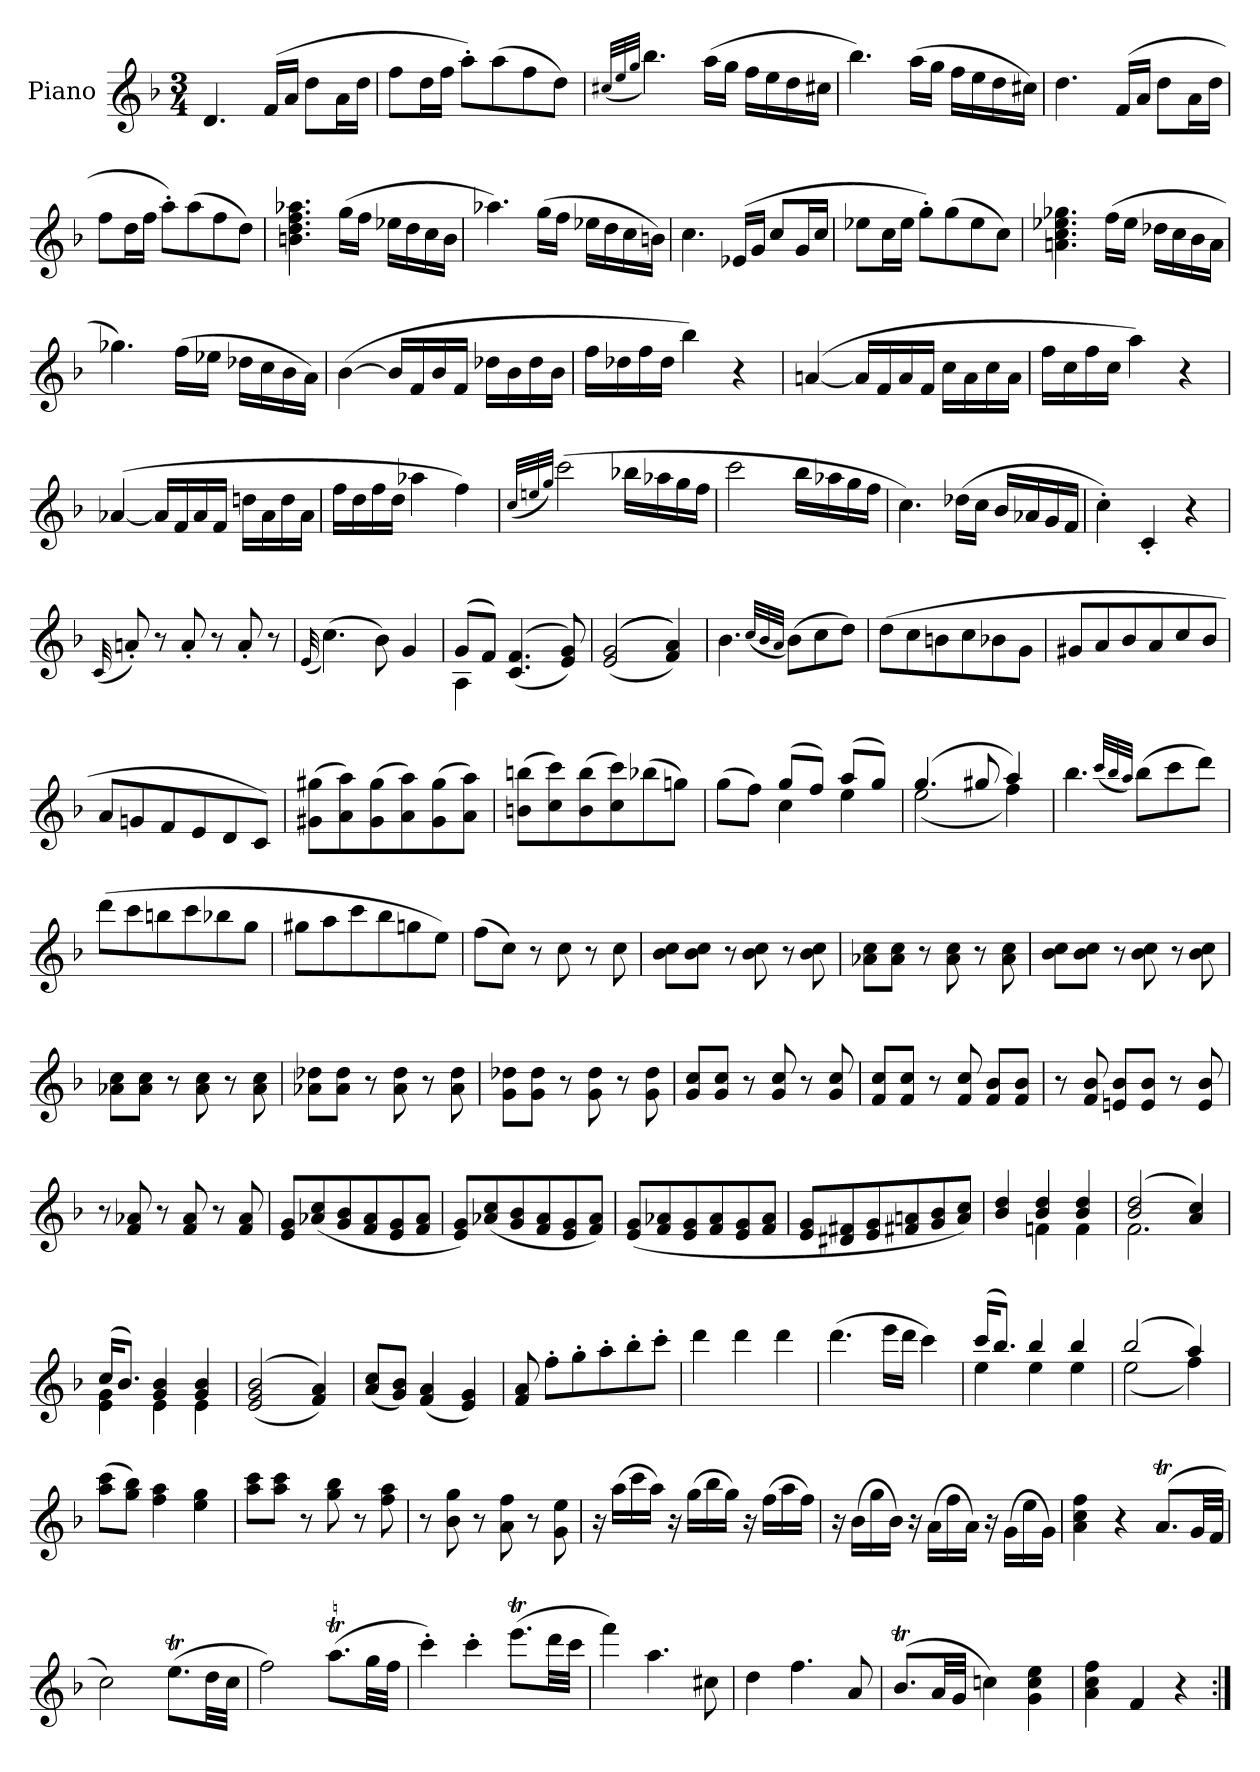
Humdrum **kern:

**kern
*part1
*staff1
*I"Piano
*I'Pno
*clefG2
*k[b-]
*F:
*M3/4
=
4.d
(16fLL
16aJJ
8ddL
16aL
16ddJJ
=
8ffL
16ddL
16ffJJ
8aa'L)
(8aa
8ff
8ddJ)
=
(32qcc#XLLL
32qee
32qggJJJ
4.bb-)
(16aaLL
16ggJJ
16ffLL
16ee
16dd
16cc#XJJ
=
4.bb-)
(16aaLL
16ggJJ
16ffLL
16ee
16dd
16cc#XJJ)
=
4.dd
(16fLL
16aJJ
8ddL
16aL
16ddJJ
=
8ffL
16ddL
16ffJJ
8aa'L)
(8aa
8ff
8ddJ)
=
4.bn 4.dd 4.ff 4.aa-X
(16ggLL
16ffJJ
16ee-XLL
16dd
16cc
16bJJ
=
4.aa-X)
(16ggLL
16ffJJ
16ee-XLL
16dd
16cc
16bnJJ)
=
4.cc
(16e-XLL
16gJJ
8ccL
16gL
16ccJJ
=
8ee-XL
16ccL
16ee-JJ
8gg'L)
(8gg
8ee-
8ccJ)
=
4.an 4.cc 4.ee-X 4.gg-X
(16ffLL
16ee-JJ
16dd-XLL
16cc
16b-
16aJJ
=
4.gg-X)
(16ffLL
16ee-XJJ
16dd-XLL
16cc
16b-
16aJJ)
=
([4b-
16b-LL]
16f
16b-
16fJJ
16dd-XLL
16b-
16dd-
16b-JJ
=
16ffLL
16dd-X
16ff
16dd-JJ
4bb-)
4r
=
([4an
16aLL]
16f
16a
16fJJ
16ccLL
16a
16cc
16aJJ
=
16ffLL
16cc
16ff
16ccJJ
4aa)
4r
=
([4a-X
16a-LL]
16f
16a-
16fJJ
16ddnLL
16a-
16dd
16a-JJ
=
16ffLL
16dd
16ff
16ddJJ
4aa-X
4ff)
=
(32qccLLL
32qeen
32qggJJJ)
(2ccc
16bb-XLL
16aa-X
16gg
16ffJJ
=
2ccc
16bb-LL
16aa-X
16gg
16ffJJ
=
4.cc)
(16dd-XLL
16ccJJ
16b-LL
16a-X
16g
16fJJ
=
4cc')
4c'
4r
=
(32qqc
8an')
8r
8a'
8r
8a'
8r
=
(32qqe/
(4.cc)
8b-)
4g
=
*^
(8gL	4A
8fJ)	.
(<(>4.c 4.f	2ryy
8e 8g))	.
*v	*v
=
(<(>(>2e 2g
4f 4a)))
=
4.b-
(32qccLLL
32qb-
32qaJJJ
(8b-L)
8cc
8ddJ)
=
(8ddL
8cc
8bn
8cc
8b-X
8gJ
=
8g#XL
8a
8b-
8a
8cc
8b-J
=
8aL
8gn
8f
8e
8d
8cJ)
=
(8g#X 8gg#XL
8a 8aa)
(8g# 8gg#
8a 8aa)
(8g# 8gg#
8a 8aaJ)
=
(8bn 8bbnL
8cc 8ccc)
(8b 8bb
8cc 8ccc)
(8bb-X
8ggnJ)
=
*^
4ryy	(8ggL
.	8ffJ)
(8ggL	4cc
8ffJ)	.
(8aaL	4ee
8ggJ)	.
=	=
(4.gg	(2ee
8gg#X	.
4aa)	4ff)
*v	*v
=
4.bb-
(32qcccLLL
32qbb-
32qaaJJJ)
(8bb-L
8ccc
8dddJ)
=
(8dddL
8ccc
8bbn
8ccc
8bb-X
8ggJ
=
8gg#XL
8aa
8ccc
8bb-
8ggn
8eeJ)
=
(8ffL
8ccJ)
8r
8cc
8r
8cc
=
8b- 8ccL
8b- 8ccJ
8r
8b- 8cc
8r
8b- 8cc
=
8a-X 8ccL
8a- 8ccJ
8r
8a- 8cc
8r
8a- 8cc
=
8b- 8ccL
8b- 8ccJ
8r
8b- 8cc
8r
8b- 8cc
=
8a-X 8ccL
8a- 8ccJ
8r
8a- 8cc
8r
8a- 8cc
=
8a-X 8dd-XL
8a- 8dd-J
8r
8a- 8dd-
8r
8a- 8dd-
=
8g 8dd-XL
8g 8dd-J
8r
8g 8dd-
8r
8g 8dd-
=
8g 8ccL
8g 8ccJ
8r
8g 8cc
8r
8g 8cc
=
8f 8ccL
8f 8ccJ
8r
8f 8cc
8f 8b-L
8f 8b-J
=
8r
8f 8b-
8en 8b-L
8e 8b-J
8r
8e 8b-
=
8r
8f 8a-X
8r
8f 8a-
8r
8f 8a-
=
8e 8gL
(8a-X 8cc
8g 8b-
8f 8a-
8e 8g
8f 8a-J
=
8e 8gL)
(8a-X 8cc
8g 8b-
8f 8a-
8e 8g
8f 8a-J)
=
(8e 8gL
8f 8a-X
8e 8g
8f 8a-
8e 8g
8f 8a-J
=
8e 8gL
8d#X 8f#X
8e 8g
8f#X 8an
8g 8b-
8a 8ccJ)
=
*^
4b-/ 4dd/	4ryy
4b- 4dd	4fn
4b- 4dd	4f
=	=
(2b- 2dd	2.f
4a 4cc)	.
=	=
(16ccKL	4e 4g
8.b-J)	.
4g 4b-	4e
4g 4b-	4e
*v	*v
=
(<(>2e 2g 2b-
4f 4a))
=
(8a 8ccL
8g 8b-J)
(4f 4a
4e 4g)
=
8f 8a
8ff'L
8gg'
8aa'
8bb-'
8ccc'J
=
4ddd
4ddd
4ddd
=
(4.ddd
16eeeLL
16dddJJ
4ccc)
=
*^
(16cccKL	4ee
8.bb-J)	.
4bb-	4ee
4bb-	4ee
=	=
(2bb-	(2ee
4aa)	4ff)
*v	*v
=
(8aa 8cccL
8gg 8bb-J)
4ff 4aa
4ee 4gg
=
8aa 8cccL
8aa 8cccJ
8r
8gg 8bb-
8r
8ff 8aa
=
8r
8b- 8gg
8r
8a 8ff
8r
8g 8ee
=
16r
(16aaLL
16ccc
16aaJJ)
16r
(16ggLL
16bb-
16ggJJ)
16r
(16ffLL
16aa
16ffJJ)
=
16r
(16b-LL
16gg
16b-JJ)
16r
(16aLL
16ff
16aJJ)
16r
(16gLL
16ee
16gJJ)
=
4a 4cc 4ff
4r
(8.atL
32gLL
32fJJJ
=
2cc)
(8.eetL
32ddLL
32ccJJJ
=
2ff)
(8.aaTL
32ggLL
32ffJJJ
=
4ccc')
4ccc'
(8.eeetL
32dddLL
32cccJJJ
=
4fff)
4.aa
8cc#X
=
4dd
4.ff
8a
=
(8.b-TL
32aLL
32gJJJ
4ccn)
4g 4cc 4ee
=
4a 4cc 4ff
4f
4r
=:|!
*-
